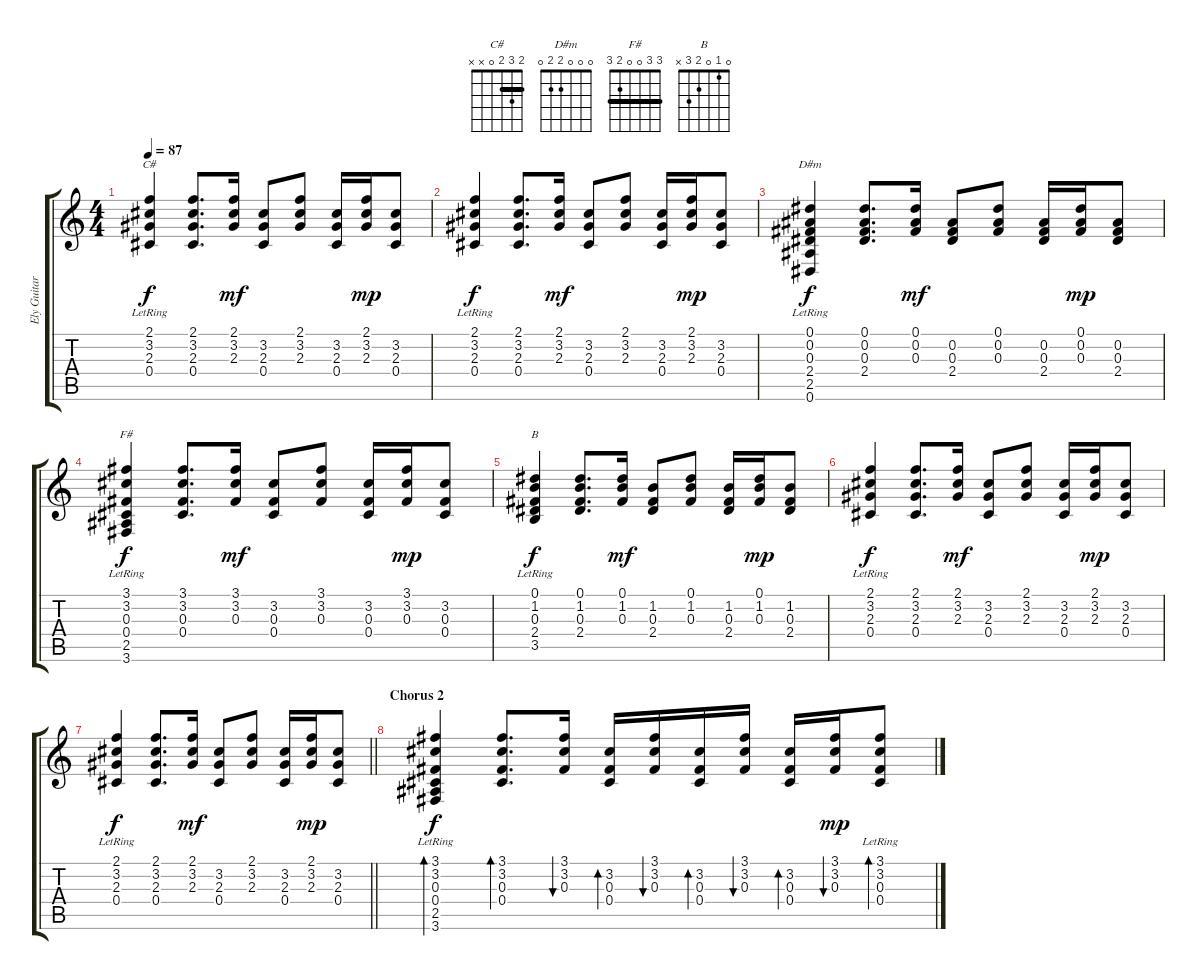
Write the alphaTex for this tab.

\track ("Ely Guitar" "Ely Guitar") {instrument acousticguitarsteel}
\staff {score tabs}
\tuning (Eb4 Bb3 Gb3 Db3 Ab2 Eb2) {hide}
\chord ("C#" 2 3 2 0 x x) {barre 2}
\chord ("D#m" 0 0 0 2 2 0)
\chord ("F#" 3 3 0 0 2 3) {barre 3}
\chord ("B" 0 1 0 2 3 x)
\ts (4 4)
\tempo 87
\clef g2
\ks c
(2.1 3.2 2.3 0.4{lr}).4{ch "C#" dy f} (2.1 3.2 2.3 0.4).8{d} (2.1 3.2 2.3).16{dy mf} (3.2 2.3 0.4).8 (2.1 3.2 2.3).8 (3.2 2.3 0.4).16 (2.1 3.2 2.3).16{dy mp} (3.2 2.3 0.4).8 |
(2.1 3.2 2.3 0.4{lr}).4{dy f} (2.1 3.2 2.3 0.4).8{d} (2.1 3.2 2.3).16{dy mf} (3.2 2.3 0.4).8 (2.1 3.2 2.3).8 (3.2 2.3 0.4).16 (2.1 3.2 2.3).16{dy mp} (3.2 2.3 0.4).8 |
(0.1 0.2 0.3 2.4{lr} 2.5{lr} 0.6{lr}).4{ch "D#m" dy f} (0.1 0.2 0.3 2.4).8{d} (0.1 0.2 0.3).16{dy mf} (0.2 0.3 2.4).8 (0.1 0.2 0.3).8 (0.2 0.3 2.4).16 (0.1 0.2 0.3).16{dy mp} (0.2 0.3 2.4).8 |
(3.1 3.2 0.3 0.4{lr} 2.5{lr} 3.6{lr}).4{ch "F#" dy f} (3.1 3.2 0.3 0.4).8{d} (3.1 3.2 0.3).16{dy mf} (3.2 0.3 0.4).8 (3.1 3.2 0.3).8 (3.2 0.3 0.4).16 (3.1 3.2 0.3).16{dy mp} (3.2 0.3 0.4).8 |
(0.1 1.2 0.3 2.4{lr} 3.5{lr}).4{ch "B" dy f} (0.1 1.2 0.3 2.4).8{d} (0.1 1.2 0.3).16{dy mf} (1.2 0.3 2.4).8 (0.1 1.2 0.3).8 (1.2 0.3 2.4).16 (0.1 1.2 0.3).16{dy mp} (1.2 0.3 2.4).8 |
(2.1 3.2 2.3 0.4{lr}).4{dy f} (2.1 3.2 2.3 0.4).8{d} (2.1 3.2 2.3).16{dy mf} (3.2 2.3 0.4).8 (2.1 3.2 2.3).8 (3.2 2.3 0.4).16 (2.1 3.2 2.3).16{dy mp} (3.2 2.3 0.4).8 |
\barLineRight lightlight
(2.1 3.2 2.3 0.4{lr}).4{dy f} (2.1 3.2 2.3 0.4).8{d} (2.1 3.2 2.3).16{dy mf} (3.2 2.3 0.4).8 (2.1 3.2 2.3).8 (3.2 2.3 0.4).16 (2.1 3.2 2.3).16{dy mp} (3.2 2.3 0.4).8 |
\section ("" "Chorus 2")
(3.1 3.2 0.3 0.4{lr} 2.5{lr} 3.6{lr}).4{bd 60 dy f} (3.1 3.2 0.3 0.4).8{d bd 30} (3.1 3.2 0.3).16{bu 30} (3.2 0.3 0.4).16{bd 30} (3.1 3.2 0.3).16{bu 30} (3.2 0.3 0.4).16{bd 30} (3.1 3.2 0.3).16{bu 30} (3.2 0.3 0.4).16{bd 30} (3.1 3.2 0.3).16{bu 30 dy mp} (3.1{lr} 3.2{lr} 0.3{lr} 0.4{lr}).8{bd 30}
